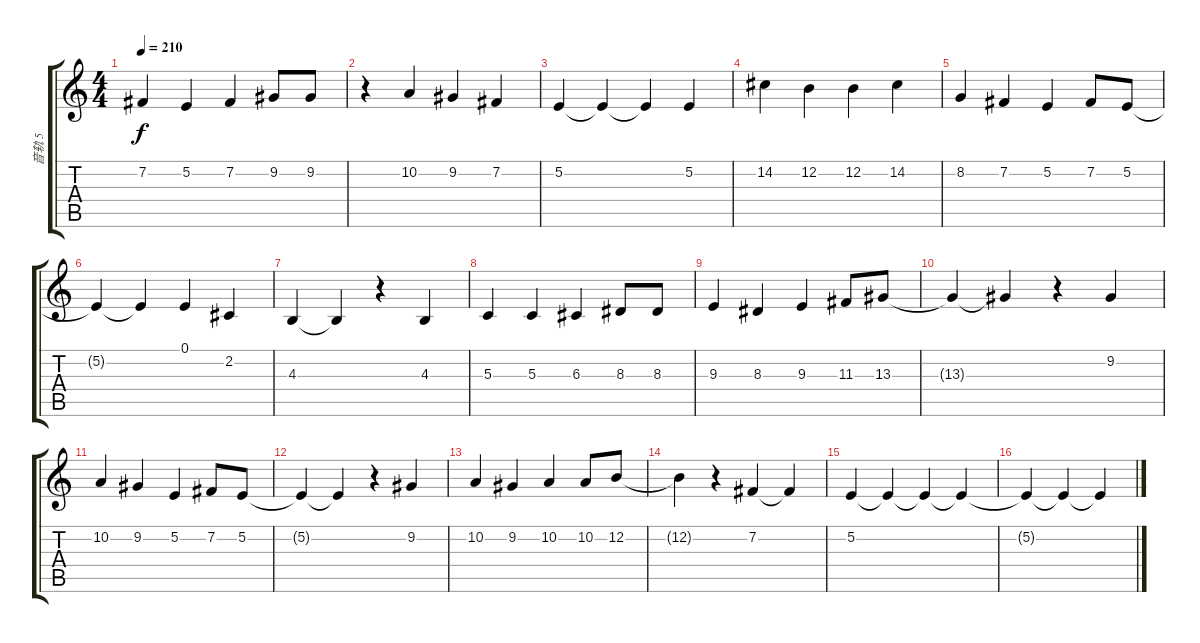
\track ("音轨 5" "音轨 5") {instrument voiceoohs}
\staff {score tabs}
\tuning (E4 B3 G3 D3 A2 E2) {hide}
\ts (4 4)
\tempo 210
\clef g2
\ks c
7.2.4{dy f} 5.2.4 7.2.4 9.2.8 9.2.8 |
r.4 10.2.4 9.2.4 7.2.4 |
5.2.4 5.2{t}.4 5.2{t}.4 5.2.4 |
14.2.4 12.2.4 12.2.4 14.2.4 |
8.2.4 7.2.4 5.2.4 7.2.8 5.2.8 |
5.2{t}.4 5.2{t}.4 0.1.4 2.2.4 |
4.3.4 4.3{t}.4 r.4 4.3.4 |
5.3.4 5.3.4 6.3.4 8.3.8 8.3.8 |
9.3.4 8.3.4 9.3.4 11.3.8 13.3.8 |
13.3{t}.4 13.3{t}.4 r.4 9.2.4 |
10.2.4 9.2.4 5.2.4 7.2.8 5.2.8 |
5.2{t}.4 5.2{t}.4 r.4 9.2.4 |
10.2.4 9.2.4 10.2.4 10.2.8 12.2.8 |
12.2{t}.4 r.4 7.2.4 7.2{t}.4 |
5.2.4 5.2{t}.4 5.2{t}.4 5.2{t}.4 |
5.2{t}.4 5.2{t}.4 5.2{t}.4
